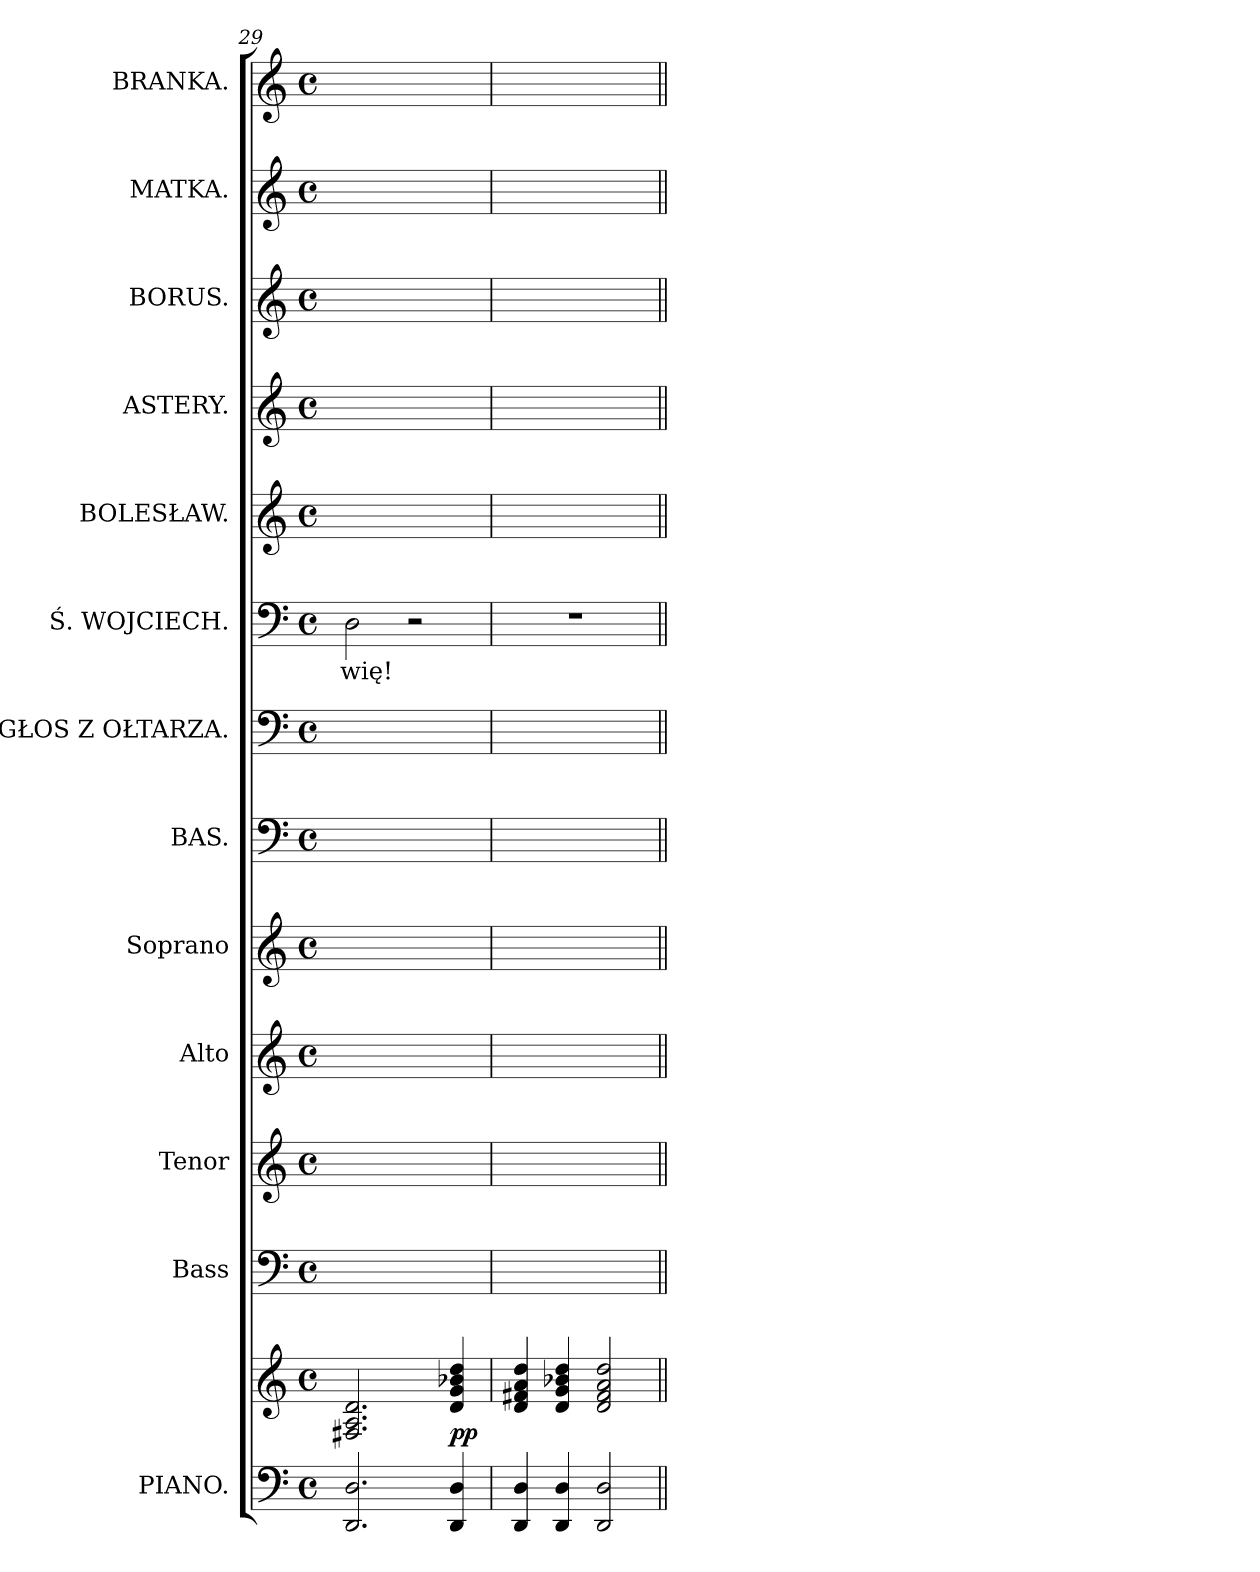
**kern	**kern	**dynam	**kern	**kern	**kern	**kern	**kern	**kern	**kern	**text	**kern	**kern	**kern	**kern	**kern
*part13	*part13	*part13	*part12	*part11	*part10	*part9	*part8	*part7	*part6	*part6	*part5	*part4	*part3	*part2	*part1
*staff14	*staff13	*staff13/14	*staff12	*staff11	*staff10	*staff9	*staff8	*staff7	*staff6	*staff6	*staff5	*staff4	*staff3	*staff2	*staff1
*I"PIANO.	*	*	*I"Bass	*I"Tenor	*I"Alto	*I"Soprano	*I"BAS.	*I"GŁOS Z OŁTARZA.	*I"Ś. WOJCIECH.	*	*I"BOLESŁAW.	*I"ASTERY.	*I"BORUS.	*I"MATKA.	*I"BRANKA.
*I'Pno	*	*	*I'B	*I'T	*I'A	*I'S	*I'Bas.	*I'Gł	*I'Ś. W.	*	*I'Bol	*I'As	*I'Bo	*I'M	*I'Br
*clefF4	*clefG2	*	*clefF4	*clefG2	*clefG2	*clefG2	*clefF4	*clefF4	*clefF4	*	*clefG2	*clefG2	*clefG2	*clefG2	*clefG2
*	*	*	*	*ITrd8c12	*	*	*	*	*	*	*ITrd8c12	*	*ITrd8c12	*	*
*k[]	*k[]	*	*k[]	*k[]	*k[]	*k[]	*k[]	*k[]	*k[]	*	*k[]	*k[]	*k[]	*k[]	*k[]
*M4/4	*M4/4	*	*M4/4	*M4/4	*M4/4	*M4/4	*M4/4	*M4/4	*M4/4	*	*M4/4	*M4/4	*M4/4	*M4/4	*M4/4
*met(c)	*met(c)	*	*met(c)	*met(c)	*met(c)	*met(c)	*met(c)	*met(c)	*met(c)	*	*met(c)	*met(c)	*met(c)	*met(c)	*met(c)
=29	=29	=29	=29	=29	=29	=29	=29	=29	=29	=29	=29	=29	=29	=29	=29
2.DD/ 2.D/	2.F#X/ 2.A/ 2.d/	.	1ryy	1ryy	1ryy	1ryy	1ryy	1ryy	2D\	-wię!	1ryy	1ryy	1ryy	1ryy	1ryy
.	.	.	.	.	.	.	.	.	2r	.	.	.	.	.	.
4DD/ 4D/	4d/ 4g/ 4b-X/ 4dd/	pp	.	.	.	.	.	.	.	.	.	.	.	.	.
=30	=30	=30	=30	=30	=30	=30	=30	=30	=30	=30	=30	=30	=30	=30	=30
4DD/ 4D/	4d/ 4f#X/ 4a/ 4dd/	.	1ryy	1ryy	1ryy	1ryy	1ryy	1ryy	1r	.	1ryy	1ryy	1ryy	1ryy	1ryy
4DD/ 4D/	4d/ 4g/ 4b-X/ 4dd/	.	.	.	.	.	.	.	.	.	.	.	.	.	.
2DD/ 2D/	2d/ 2f#/ 2a/ 2dd/	.	.	.	.	.	.	.	.	.	.	.	.	.	.
=||	=||	=||	=||	=||	=||	=||	=||	=||	=||	=||	=||	=||	=||	=||	=||
*-	*-	*-	*-	*-	*-	*-	*-	*-	*-	*-	*-	*-	*-	*-	*-
